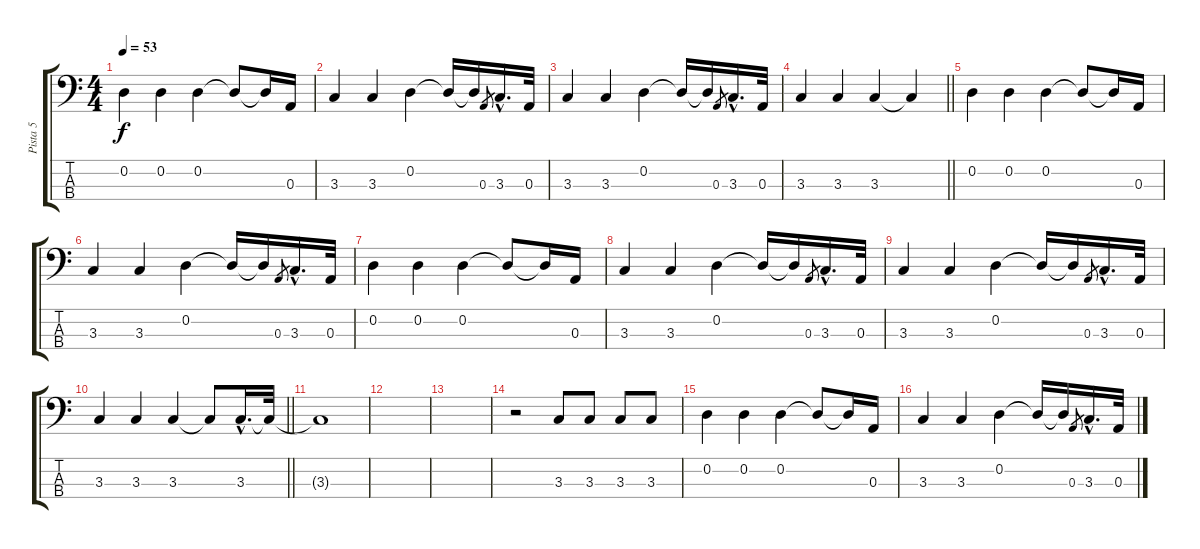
\track ("Pista 5" "Pista 5") {instrument electricbassfinger}
\staff {score tabs}
\tuning (G2 D2 A1 E1) {hide}
\ts (4 4)
\tempo 53
\clef f4
\ks c
0.2.4{dy f} 0.2.4 0.2.4 0.2{t}.8 0.2{t}.16 0.3.16 |
3.3.4 3.3.4 0.2.4 0.2{t}.16 0.2{t}.16 0.3.8{gr} 3.3{hac}.16{d} 0.3.32 |
3.3.4 3.3.4 0.2.4 0.2{t}.16 0.2{t}.16 0.3.8{gr} 3.3{hac}.16{d} 0.3.32 |
\barLineRight lightlight
3.3.4 3.3.4 3.3.4 3.3{t}.4 |
0.2.4 0.2.4 0.2.4 0.2{t}.8 0.2{t}.16 0.3.16 |
3.3.4 3.3.4 0.2.4 0.2{t}.16 0.2{t}.16 0.3.8{gr} 3.3{hac}.16{d} 0.3.32 |
0.2.4 0.2.4 0.2.4 0.2{t}.8 0.2{t}.16 0.3.16 |
3.3.4 3.3.4 0.2.4 0.2{t}.16 0.2{t}.16 0.3.8{gr} 3.3{hac}.16{d} 0.3.32 |
3.3.4 3.3.4 0.2.4 0.2{t}.16 0.2{t}.16 0.3.8{gr} 3.3{hac}.16{d} 0.3.32 |
\barLineRight lightlight
3.3.4 3.3.4 3.3.4 3.3{t}.8 3.3{hac}.16{d} 3.3{t}.32 |
3.3{t}.1 |
|
|
r.2 3.3.8 3.3.8 3.3.8 3.3.8 |
0.2.4 0.2.4 0.2.4 0.2{t}.8 0.2{t}.16 0.3.16 |
3.3.4 3.3.4 0.2.4 0.2{t}.16 0.2{t}.16 0.3.8{gr} 3.3{hac}.16{d} 0.3.32
